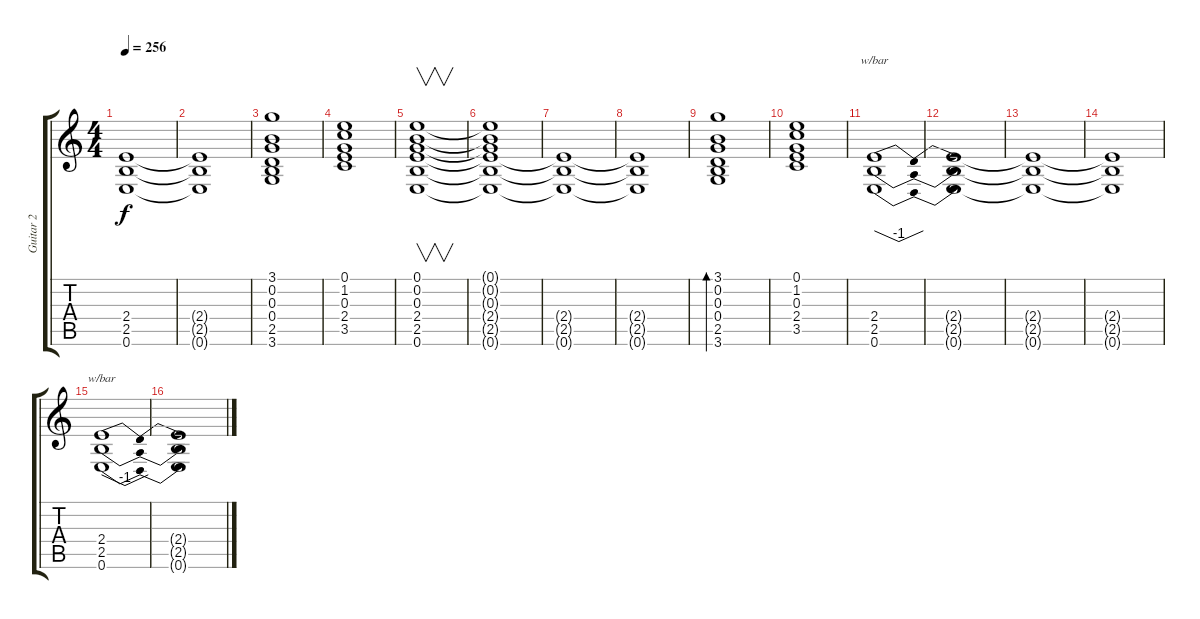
\track ("Guitar 2" "Guitar 2") {instrument electricguitarclean}
\staff {score tabs}
\tuning (E4 B3 G3 D3 A2 E2) {hide}
\ts (4 4)
\tempo 256
\clef g2
\ks c
(2.4{t} 2.5{t} 0.6{t}).1{dy f} |
(2.4{t} 2.5{t} 0.6{t}).1 |
(3.1 0.2 0.3 0.4 2.5 3.6).1 |
(0.1 1.2 0.3 2.4 3.5).1 |
(0.1 0.2 0.3 2.4 2.5 0.6).1{v} |
(0.1{t} 0.2{t} 0.3{t} 2.4{t} 2.5{t} 0.6{t}).1 |
(2.4{t} 2.5{t} 0.6{t}).1 |
(2.4{t} 2.5{t} 0.6{t}).1 |
(3.1 0.2 0.3 0.4 2.5 3.6).1{bd 240} |
(0.1 1.2 0.3 2.4 3.5).1 |
(2.4 2.5 0.6).1{tbe (dip default 0 0 30 -4 60 0)} |
(2.4{t} 2.5{t} 0.6{t}).1 |
(2.4{t} 2.5{t} 0.6{t}).1 |
(2.4{t} 2.5{t} 0.6{t}).1 |
(2.4 2.5 0.6).1{tbe (dip default 0 0 30 -4 60 0)} |
(2.4{t} 2.5{t} 0.6{t}).1
